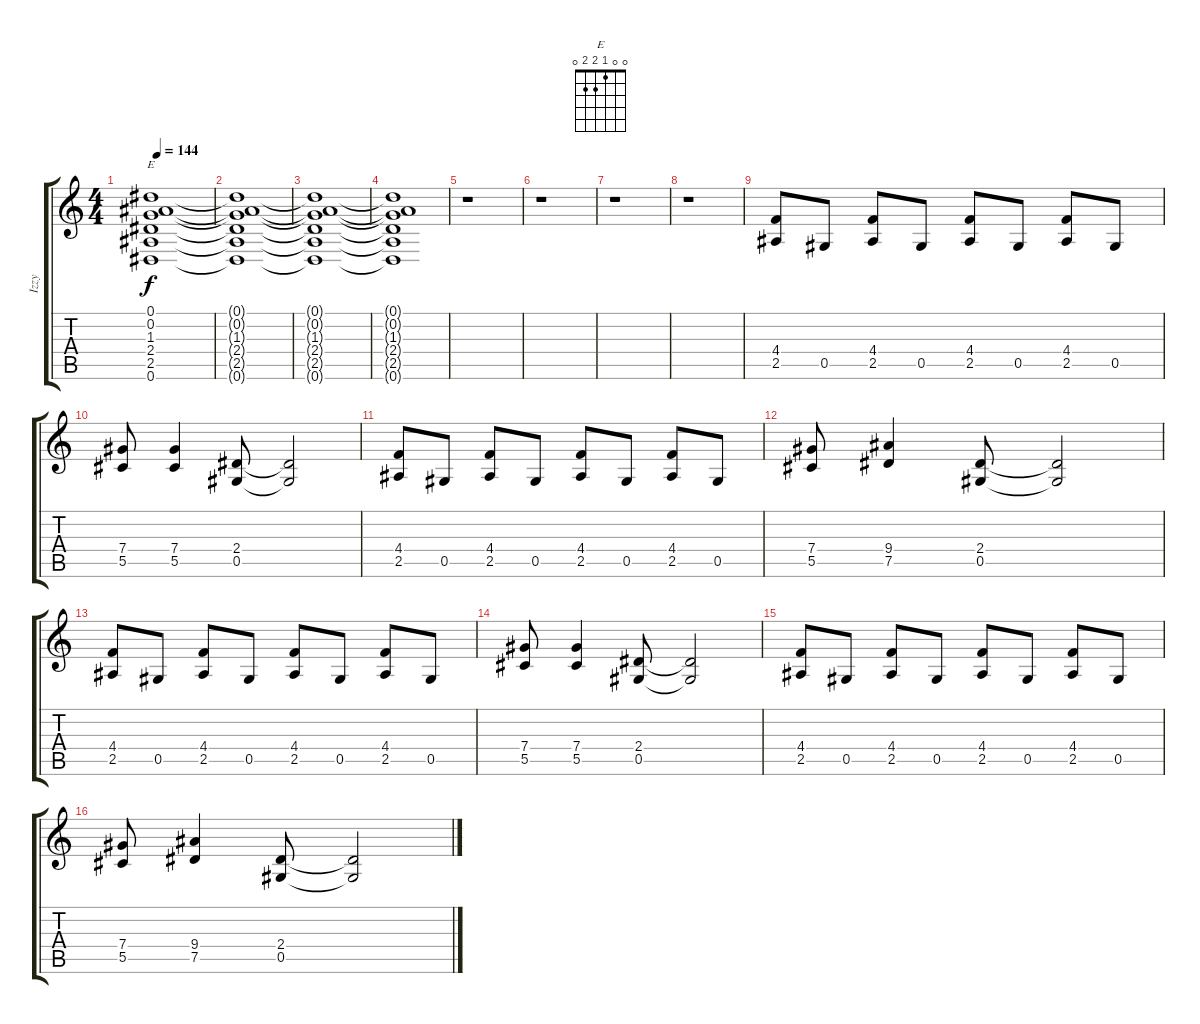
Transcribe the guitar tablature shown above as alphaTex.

\track ("Izzy" "Izzy") {instrument overdrivenguitar}
\staff {score tabs}
\tuning (Eb4 Bb3 Gb3 Db3 Ab2 Eb2) {hide}
\chord ("E" 0 0 1 2 2 0)
\ts (4 4)
\tempo 144
\clef g2
\ks c
(0.1 0.2 1.3 2.4 2.5 0.6).1{ch "E" dy f} |
(0.1{t} 0.2{t} 1.3{t} 2.4{t} 2.5{t} 0.6{t}).1 |
(0.1{t} 0.2{t} 1.3{t} 2.4{t} 2.5{t} 0.6{t}).1 |
(0.1{t} 0.2{t} 1.3{t} 2.4{t} 2.5{t} 0.6{t}).1 |
r.1 |
r.1 |
r.1 |
r.1 |
(4.4 2.5).8 0.5.8 (4.4 2.5).8 0.5.8 (4.4 2.5).8 0.5.8 (4.4 2.5).8 0.5.8 |
(7.4 5.5).8 (7.4 5.5).4 (2.4 0.5).8 (2.4{t} 0.5{t}).2 |
(4.4 2.5).8 0.5.8 (4.4 2.5).8 0.5.8 (4.4 2.5).8 0.5.8 (4.4 2.5).8 0.5.8 |
(7.4 5.5).8 (9.4 7.5).4 (2.4 0.5).8 (2.4{t} 0.5{t}).2 |
(4.4 2.5).8 0.5.8 (4.4 2.5).8 0.5.8 (4.4 2.5).8 0.5.8 (4.4 2.5).8 0.5.8 |
(7.4 5.5).8 (7.4 5.5).4 (2.4 0.5).8 (2.4{t} 0.5{t}).2 |
(4.4 2.5).8 0.5.8 (4.4 2.5).8 0.5.8 (4.4 2.5).8 0.5.8 (4.4 2.5).8 0.5.8 |
(7.4 5.5).8 (9.4 7.5).4 (2.4 0.5).8 (2.4{t} 0.5{t}).2
